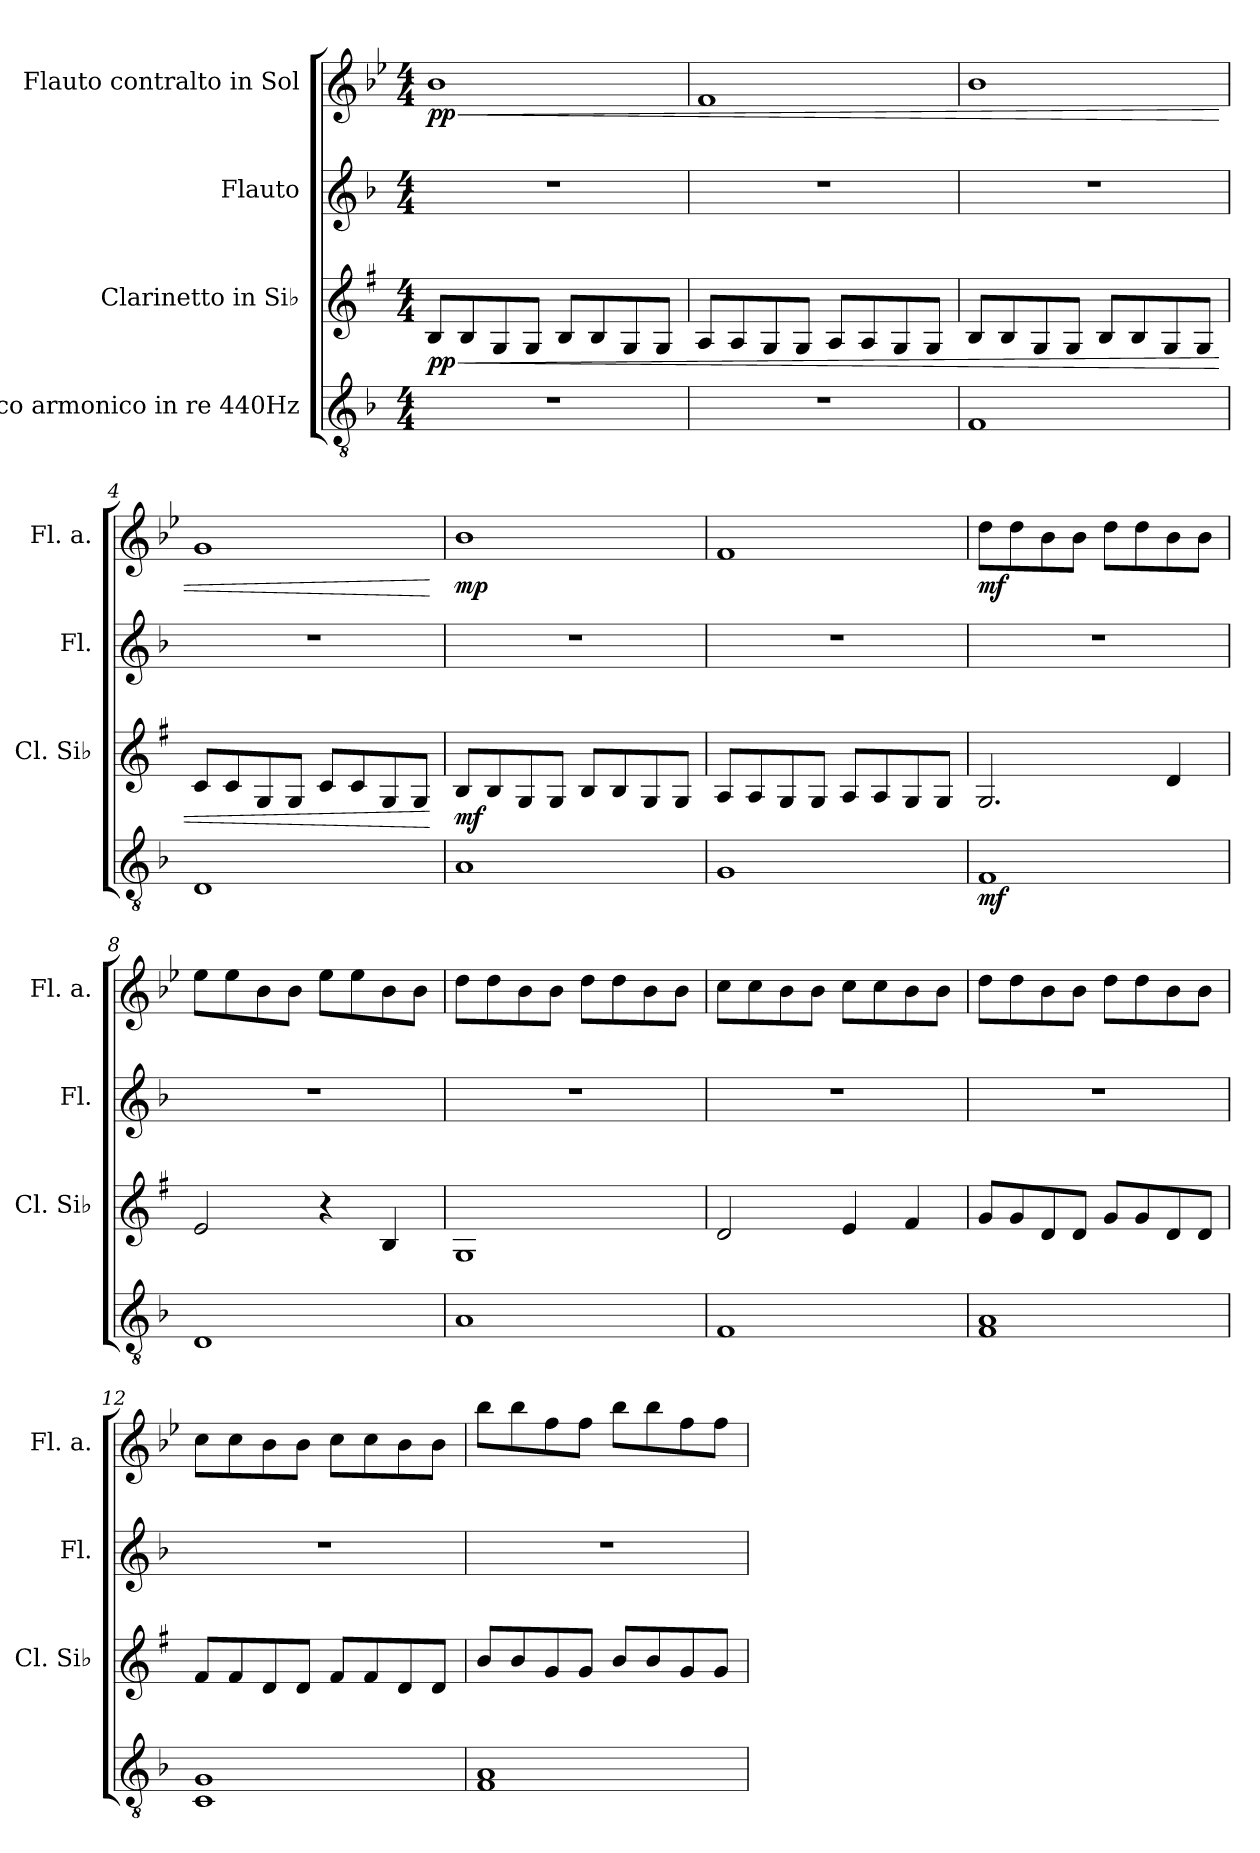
**kern	**dynam	**kern	**dynam	**kern	**kern	**dynam
*part4	*part4	*part3	*part3	*part2	*part1	*part1
*staff4	*staff4	*staff3	*staff3	*staff2	*staff1	*staff1
*I"disco armonico in re 440Hz	*	*I"Clarinetto in Si♭	*	*I"Flauto	*I"Flauto contralto in Sol	*
*	*	*I'Cl. Si♭	*	*I'Fl.	*I'Fl. a.	*
*clefGv2	*	*clefG2	*	*clefG2	*clefG2	*
*	*	*ITrd1c2	*	*	*ITrd3c5	*
*k[b-]	*	*k[b-]	*	*k[b-]	*k[b-]	*
*M4/4	*	*M4/4	*	*M4/4	*M4/4	*
*MM115	*	*MM115	*	*MM115	*MM115	*
=1	=1	=1	=1	=1	=1	=1
!	!	!	!LO:HP:b	!	!	!LO:HP:b
!	!	!	!LO:DY:n=1:b	!	!	!LO:DY:n=1:b
1r	.	8A/L	< pp	1r	1f	< pp
.	.	8A/	.	.	.	.
.	.	8F/	.	.	.	.
.	.	8F/J	.	.	.	.
.	.	8A/L	.	.	.	.
.	.	8A/	.	.	.	.
.	.	8F/	.	.	.	.
.	.	8F/J	.	.	.	.
=2	=2	=2	=2	=2	=2	=2
1r	.	8G/L	.	1r	1c	.
.	.	8G/	.	.	.	.
.	.	8F/	.	.	.	.
.	.	8F/J	.	.	.	.
.	.	8G/L	.	.	.	.
.	.	8G/	.	.	.	.
.	.	8F/	.	.	.	.
.	.	8F/J	.	.	.	.
=3	=3	=3	=3	=3	=3	=3
1F	.	8A/L	.	1r	1f	.
.	.	8A/	.	.	.	.
.	.	8F/	.	.	.	.
.	.	8F/J	.	.	.	.
.	.	8A/L	.	.	.	.
.	.	8A/	.	.	.	.
.	.	8F/	.	.	.	.
.	.	8F/J	.	.	.	.
=4	=4	=4	=4	=4	=4	=4
1D	.	8B-/L	.	1r	1d	.
.	.	8B-/	.	.	.	.
.	.	8F/	.	.	.	.
.	.	8F/J	.	.	.	.
.	.	8B-/L	.	.	.	.
.	.	8B-/	.	.	.	.
.	.	8F/	.	.	.	.
.	.	8F/J	.	.	.	.
.	.	.	[	.	.	[
!!LO:LB:g=z
=5	=5	=5	=5	=5	=5	=5
!	!	!	!LO:DY:b	!	!	!LO:DY:b
1A	.	8A/L	mf	1r	1f	mp
.	.	8A/	.	.	.	.
.	.	8F/	.	.	.	.
.	.	8F/J	.	.	.	.
.	.	8A/L	.	.	.	.
.	.	8A/	.	.	.	.
.	.	8F/	.	.	.	.
.	.	8F/J	.	.	.	.
=6	=6	=6	=6	=6	=6	=6
1G	.	8G/L	.	1r	1c	.
.	.	8G/	.	.	.	.
.	.	8F/	.	.	.	.
.	.	8F/J	.	.	.	.
.	.	8G/L	.	.	.	.
.	.	8G/	.	.	.	.
.	.	8F/	.	.	.	.
.	.	8F/J	.	.	.	.
=7	=7	=7	=7	=7	=7	=7
!	!LO:DY:b	!	!	!	!	!LO:DY:b
1F	mf	2.F/	.	1r	8a\L	mf
.	.	.	.	.	8a\	.
.	.	.	.	.	8f\	.
.	.	.	.	.	8f\J	.
.	.	.	.	.	8a\L	.
.	.	.	.	.	8a\	.
.	.	4c/	.	.	8f\	.
.	.	.	.	.	8f\J	.
=8	=8	=8	=8	=8	=8	=8
1D	.	2d/	.	1r	8b-\L	.
.	.	.	.	.	8b-\	.
.	.	.	.	.	8f\	.
.	.	.	.	.	8f\J	.
.	.	4r	.	.	8b-\L	.
.	.	.	.	.	8b-\	.
.	.	4A/	.	.	8f\	.
.	.	.	.	.	8f\J	.
=9	=9	=9	=9	=9	=9	=9
1A	.	1F	.	1r	8a\L	.
.	.	.	.	.	8a\	.
.	.	.	.	.	8f\	.
.	.	.	.	.	8f\J	.
.	.	.	.	.	8a\L	.
.	.	.	.	.	8a\	.
.	.	.	.	.	8f\	.
.	.	.	.	.	8f\J	.
=10	=10	=10	=10	=10	=10	=10
1F	.	2c/	.	1r	8g\L	.
.	.	.	.	.	8g\	.
.	.	.	.	.	8f\	.
.	.	.	.	.	8f\J	.
.	.	4d/	.	.	8g\L	.
.	.	.	.	.	8g\	.
.	.	4e/	.	.	8f\	.
.	.	.	.	.	8f\J	.
!!LO:LB:g=z
=11	=11	=11	=11	=11	=11	=11
1F 1A	.	8f/L	.	1r	8a\L	.
.	.	8f/	.	.	8a\	.
.	.	8c/	.	.	8f\	.
.	.	8c/J	.	.	8f\J	.
.	.	8f/L	.	.	8a\L	.
.	.	8f/	.	.	8a\	.
.	.	8c/	.	.	8f\	.
.	.	8c/J	.	.	8f\J	.
=12	=12	=12	=12	=12	=12	=12
1C 1G	.	8e/L	.	1r	8g\L	.
.	.	8e/	.	.	8g\	.
.	.	8c/	.	.	8f\	.
.	.	8c/J	.	.	8f\J	.
.	.	8e/L	.	.	8g\L	.
.	.	8e/	.	.	8g\	.
.	.	8c/	.	.	8f\	.
.	.	8c/J	.	.	8f\J	.
=13	=13	=13	=13	=13	=13	=13
1F 1A	.	8a/L	.	1r	8ff\L	.
.	.	8a/	.	.	8ff\	.
.	.	8f/	.	.	8cc\	.
.	.	8f/J	.	.	8cc\J	.
.	.	8a/L	.	.	8ff\L	.
.	.	8a/	.	.	8ff\	.
.	.	8f/	.	.	8cc\	.
.	.	8f/J	.	.	8cc\J	.
=	=	=	=	=	=	=
*-	*-	*-	*-	*-	*-	*-
